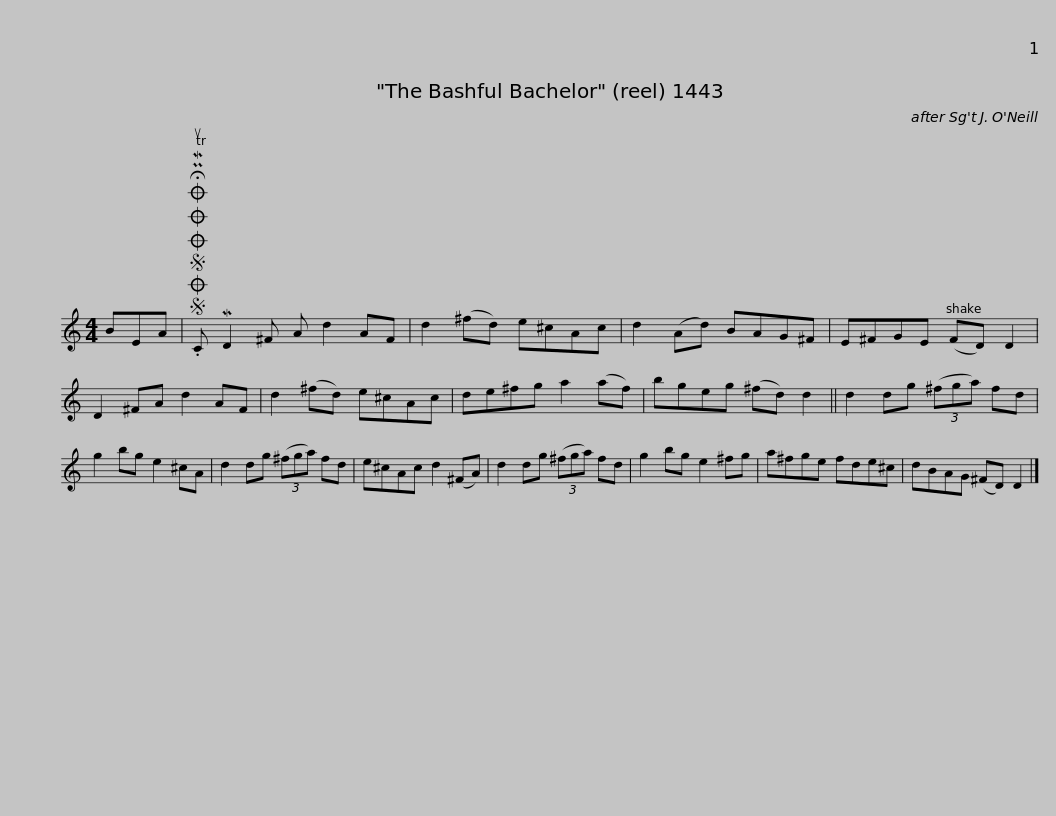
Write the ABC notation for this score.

X:1
L:1/8
M:4/4
I:linebreak $
K:C
V:1 treble
V:1
 BEA |SOSOOO .!fermata!PMTuC MD2 ^F A d2 AF | d2 (^fd) e^cAc | d2 (Ad) BAG^F | E^FGE (FD) D2 | %5
 D2 ^FA d2 AF |$ d2 (^fd) e^cAc | de^fg a2 (af) | bgeg (^fd) d2 || d2 dg (3(^fga) fd | %10
 g2 bg e2 ^cA | d2 dg (3(^fga) fd |$ e^cAc d2 (^FA) | d2 dg (3(^fga) fd | g2 bg e2 ^fg | %15
 a^fge fde^c | dBAG (^FD) D2 |] %17
